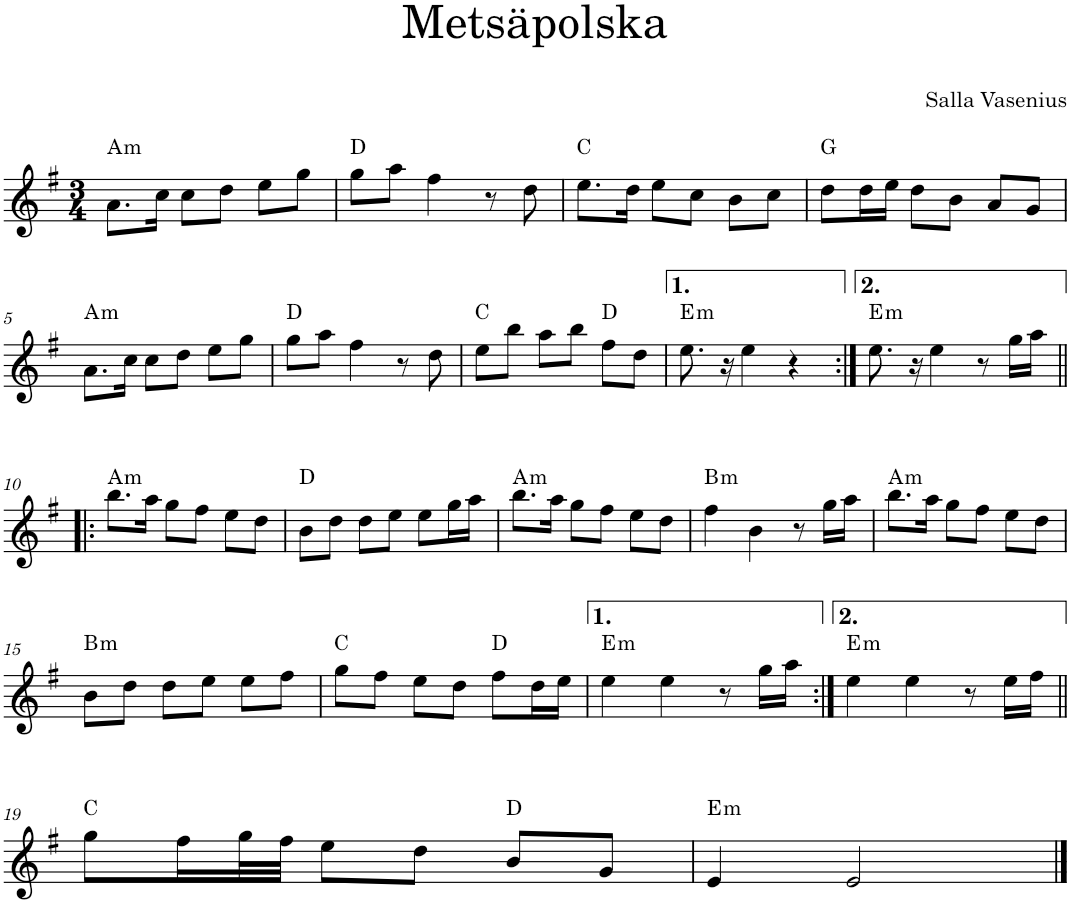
**kern	**harte
*part1	*part1
*staff1	*
*I"Violin	*
*I'Vln.	*
*clefG2	*
*k[f#]	*
*M3/4	*
=1	=1
!	!LO:H:kt=m
8.a\L	A:min
16cc\Jk	.
8cc\L	.
8dd\J	.
8ee\L	.
8gg\J	.
=2	=2
8gg\L	D:maj
8aa\J	.
4ff#\	.
8r	.
8dd\	.
=3	=3
8.ee\L	C:maj
16dd\Jk	.
8ee\L	.
8cc\J	.
8b\L	.
8cc\J	.
=4	=4
8dd\L	G:maj
16dd\L	.
16ee\JJ	.
8dd\L	.
8b\J	.
8a/L	.
8g/J	.
!!LO:LB:g=z
=5	=5
!	!LO:H:kt=m
8.a\L	A:min
16cc\Jk	.
8cc\L	.
8dd\J	.
8ee\L	.
8gg\J	.
=6	=6
8gg\L	D:maj
8aa\J	.
4ff#\	.
8r	.
8dd\	.
=7	=7
8ee\L	C:maj
8bb\J	.
8aa\L	.
8bb\J	.
8ff#\L	D:maj
8dd\J	.
=8	=8
!	!LO:H:kt=m
8.ee\	E:min
16r	.
4ee\	.
4r	.
=9:|!	=9:|!
!	!LO:H:kt=m
8.ee\	E:min
16r	.
4ee\	.
8r	.
16gg\LL	.
16aa\JJ	.
!!LO:LB:g=z
=10!|:	=10!|:
!	!LO:H:kt=m
8.bb\L	A:min
16aa\Jk	.
8gg\L	.
8ff#\J	.
8ee\L	.
8dd\J	.
=11	=11
8b\L	D:maj
8dd\J	.
8dd\L	.
8ee\J	.
8ee\L	.
16gg\L	.
16aa\JJ	.
=12	=12
!	!LO:H:kt=m
8.bb\L	A:min
16aa\Jk	.
8gg\L	.
8ff#\J	.
8ee\L	.
8dd\J	.
=13	=13
!	!LO:H:kt=m
4ff#\	B:min
4b\	.
8r	.
16gg\LL	.
16aa\JJ	.
=14	=14
!	!LO:H:kt=m
8.bb\L	A:min
16aa\Jk	.
8gg\L	.
8ff#\J	.
8ee\L	.
8dd\J	.
!!LO:LB:g=z
=15	=15
!	!LO:H:kt=m
8b\L	B:min
8dd\J	.
8dd\L	.
8ee\J	.
8ee\L	.
8ff#\J	.
=16	=16
8gg\L	C:maj
8ff#\J	.
8ee\L	.
8dd\J	.
8ff#\L	D:maj
16dd\L	.
16ee\JJ	.
=17	=17
!	!LO:H:kt=m
4ee\	E:min
4ee\	.
8r	.
16gg\LL	.
16aa\JJ	.
=18:|!	=18:|!
!	!LO:H:kt=m
4ee\	E:min
4ee\	.
8r	.
16ee\LL	.
16ff#\JJ	.
!!LO:LB:g=z
=19||	=19||
8gg\L	C:maj
16ff#\L	.
32gg\L	.
32ff#\JJJ	.
8ee\L	.
8dd\J	.
8b/L	D:maj
8g/J	.
=20	=20
!	!LO:H:kt=m
4e/	E:min
2e/	.
==	==
*-	*-
